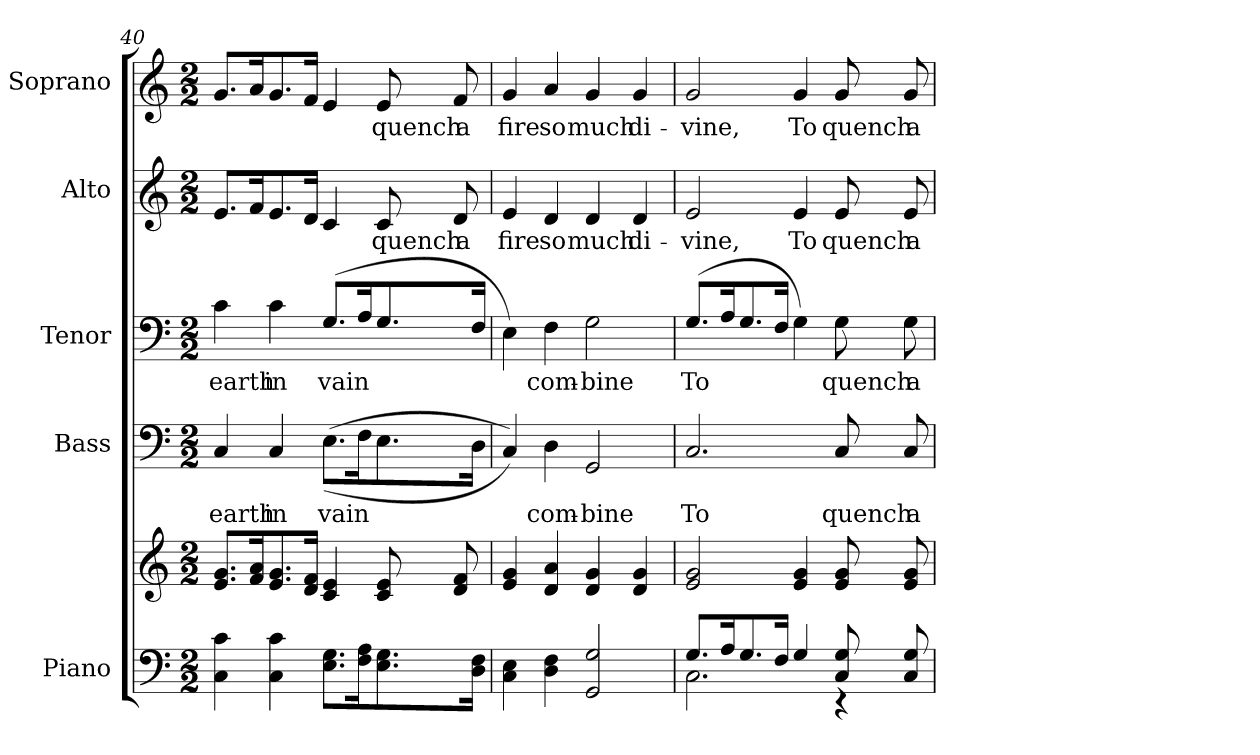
**kern	**kern	**kern	**text	**kern	**text	**kern	**text	**kern	**text
*part5	*part5	*part4	*part4	*part3	*part3	*part2	*part2	*part1	*part1
*staff6	*staff5	*staff4	*staff4	*staff3	*staff3	*staff2	*staff2	*staff1	*staff1
*I"Piano	*	*I"Bass	*	*I"Tenor	*	*I"Alto	*	*I"Soprano	*
*I'Pno.	*	*I'B.	*	*I'T.	*	*I'A.	*	*I'S.	*
*clefF4	*clefG2	*clefF4	*	*clefF4	*	*clefG2	*	*clefG2	*
*k[]	*k[]	*k[]	*	*k[]	*	*k[]	*	*k[]	*
*C:	*C:	*C:	*	*C:	*	*C:	*	*C:	*
*M2/2	*M2/2	*M2/2	*	*M2/2	*	*M2/2	*	*M2/2	*
=40	=40	=40	=40	=40	=40	=40	=40	=40	=40
!	!	!	!LO:LY:b:color=#000000	!	!	!	!	!	!
!	!	!	!	!	!LO:LY:b:color=#000000	!	!	!	!
4Ci\ 4ci	8.ei/ 8.giL	4Ci/	earth	4ci\	earth	8.ei/L	.	8.gi/L	.
.	16fi/ 16aiK	.	.	.	.	16fi/K	.	16ai/K	.
!	!	!	!LO:LY:b:color=#000000	!	!	!	!	!	!
!	!	!	!	!	!LO:LY:b:color=#000000	!	!	!	!
4Ci\ 4ci	8.ei/ 8.gi	4Ci/	in	4ci\	in	8.ei/	.	8.gi/	.
.	16di/ 16fiJk	.	.	.	.	16di/Jk	.	16fi/Jk	.
!	!	!	!LO:LY:b:color=#000000	!	!	!	!	!	!
!	!	!	!	!	!LO:LY:b:color=#000000	!	!	!	!
8.Ei\ 8.GiL	4ci/ 4ei	((8.Ei\L	vain	(8.Gi/L	vain	4ci/	.	4ei/	.
16Fi\ 16AiK	.	16Fi\K	.	16Ai/K	.	.	.	.	.
!	!	!	!	!	!	!	!LO:LY:b:color=#000000	!	!
!	!	!	!	!	!	!	!	!	!LO:LY:b:color=#000000
8.Ei\ 8.Gi	8ci/ 8ei	8.Ei\	.	8.Gi/	.	8ci/	quench	8ei/	quench
!	!	!	!	!	!	!	!LO:LY:b:color=#000000	!	!
!	!	!	!	!	!	!	!	!	!LO:LY:b:color=#000000
.	8di/ 8fi	.	.	.	.	8di/	a	8fi/	a
16Di\ 16FiJk	.	16Di\Jk	.	16Fi/Jk	.	.	.	.	.
=41	=41	=41	=41	=41	=41	=41	=41	=41	=41
!	!	!	!	!	!	!	!LO:LY:b:color=#000000	!	!
!	!	!	!	!	!	!	!	!	!LO:LY:b:color=#000000
4Ci\ 4Ei	4ei/ 4gi	4Ci/))	.	4Ei\)	.	4ei/	fire	4gi/	fire
!	!	!	!LO:LY:b:color=#000000	!	!	!	!	!	!
!	!	!	!	!	!LO:LY:b:color=#000000	!	!	!	!
!	!	!	!	!	!	!	!LO:LY:b:color=#000000	!	!
!	!	!	!	!	!	!	!	!	!LO:LY:b:color=#000000
4Di\ 4Fi	4di/ 4ai	4Di\	com-	4Fi\	com-	4di/	so	4ai/	so
!	!	!	!LO:LY:b:color=#000000	!	!	!	!	!	!
!	!	!	!	!	!LO:LY:b:color=#000000	!	!	!	!
!	!	!	!	!	!	!	!LO:LY:b:color=#000000	!	!
!	!	!	!	!	!	!	!	!	!LO:LY:b:color=#000000
2GGi/ 2Gi	4di/ 4gi	2GGi/	-bine	2Gi\	-bine	4di/	much	4gi/	much
!	!	!	!	!	!	!	!LO:LY:b:color=#000000	!	!
!	!	!	!	!	!	!	!	!	!LO:LY:b:color=#000000
.	4di/ 4gi	.	.	.	.	4di/	di-	4gi/	di-
=42	=42	=42	=42	=42	=42	=42	=42	=42	=42
*^	*	*	*	*	*	*	*	*	*
!	!	!	!	!LO:LY:b:color=#000000	!	!	!	!	!	!
!	!	!	!	!	!	!LO:LY:b:color=#000000	!	!	!	!
!	!	!	!	!	!	!	!	!LO:LY:b:color=#000000	!	!
!	!	!	!	!	!	!	!	!	!	!LO:LY:b:color=#000000
8.Gi/L	2.Ci\	2ei/ 2gi	2.Ci/	To	(8.Gi/L	To	2ei/	-vine,	2gi/	-vine,
16Ai/K	.	.	.	.	16Ai/K	.	.	.	.	.
8.Gi/	.	.	.	.	8.Gi/	.	.	.	.	.
16Fi/Jk	.	.	.	.	16Fi/Jk	.	.	.	.	.
!	!	!	!	!	!	!	!	!LO:LY:b:color=#000000	!	!
!	!	!	!	!	!	!	!	!	!	!LO:LY:b:color=#000000
4Gi/	.	4ei/ 4gi	.	.	4Gi\)	.	4ei/	To	4gi/	To
!	!	!	!	!LO:LY:b:color=#000000	!	!	!	!	!	!
!	!	!	!	!	!	!LO:LY:b:color=#000000	!	!	!	!
!	!	!	!	!	!	!	!	!LO:LY:b:color=#000000	!	!
!	!	!	!	!	!	!	!	!	!	!LO:LY:b:color=#000000
8Ci/ 8Gi	4r	8ei/ 8gi	8Ci/	quench	8Gi\	quench	8ei/	quench	8gi/	quench
!	!	!	!	!LO:LY:b:color=#000000	!	!	!	!	!	!
!	!	!	!	!	!	!LO:LY:b:color=#000000	!	!	!	!
!	!	!	!	!	!	!	!	!LO:LY:b:color=#000000	!	!
!	!	!	!	!	!	!	!	!	!	!LO:LY:b:color=#000000
8Ci/ 8Gi	.	8ei/ 8gi	8Ci/	a	8Gi\	a	8ei/	a	8gi/	a
*v	*v	*	*	*	*	*	*	*	*	*
=	=	=	=	=	=	=	=	=	=
*-	*-	*-	*-	*-	*-	*-	*-	*-	*-
